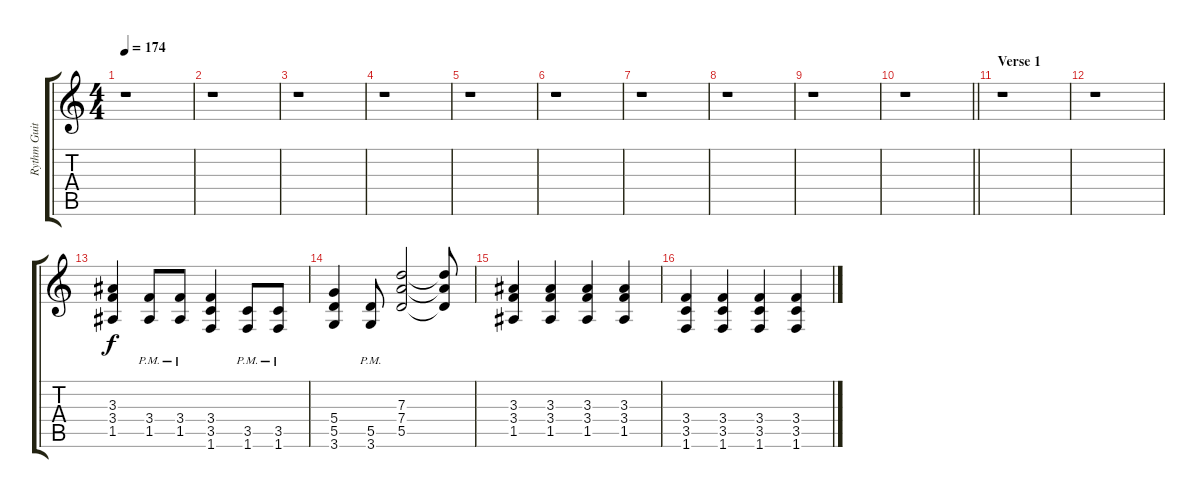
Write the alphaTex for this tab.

\track ("Rythm Guitar" "Rythm Guit") {instrument distortionguitar}
\staff {score tabs}
\tuning (E4 B3 G3 D3 A2 E2) {hide}
\ts (4 4)
\tempo 174
\clef g2
\ks c
r.1{dy f} |
r.1 |
r.1 |
r.1 |
r.1 |
r.1 |
r.1 |
r.1 |
r.1 |
\barLineRight lightlight
r.1 |
\section ("" "Verse 1")
r.1 |
r.1 |
(3.3 3.4 1.5).4 (3.4{pm} 1.5{pm}).8 (3.4{pm} 1.5{pm}).8 (3.4 3.5 1.6).4 (3.5{pm} 1.6{pm}).8 (3.5{pm} 1.6{pm}).8 |
(5.4 5.5 3.6).4 (5.5{pm} 3.6{pm}).8 (7.3 7.4 5.5).2 (7.3{t} 7.4{t} 5.5{t}).8 |
(3.3 3.4 1.5).4 (3.3 3.4 1.5).4 (3.3 3.4 1.5).4 (3.3 3.4 1.5).4 |
(3.4 3.5 1.6).4 (3.4 3.5 1.6).4 (3.4 3.5 1.6).4 (3.4 3.5 1.6).4
